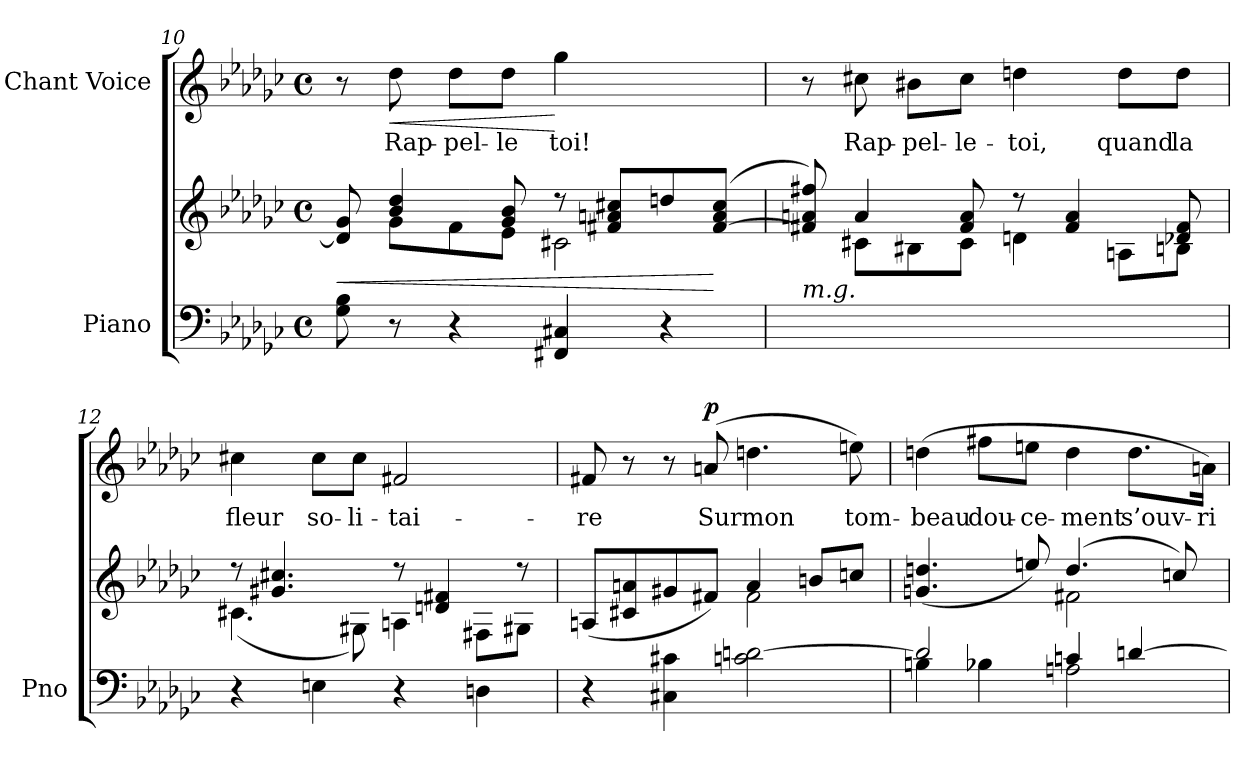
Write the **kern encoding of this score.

**kern	**kern	**dynam	**kern	**text	**dynam
*part2	*part2	*part2	*part1	*part1	*part1
*staff3	*staff2	*staff2/3	*staff1	*staff1	*staff1
*I"Piano	*	*	*I"Chant Voice	*	*
*I'Pno	*	*	*	*	*
*clefF4	*clefG2	*	*clefG2	*	*
*k[b-e-a-d-g-c-]	*k[b-e-a-d-g-c-]	*	*k[b-e-a-d-g-c-]	*	*
*M4/4	*M4/4	*	*M4/4	*	*
*met(c)	*met(c)	*	*met(c)	*	*
=10	=10	=10	=10	=10	=10
!	!	!LO:HP:b	!	!	!
*	*^	*	*	*	*
8G-\ 8B-\	8d-/] 8g-/	8ryy	<	8r	.	.
!	!	!	!	!	!LO:LY:b	!LO:HP:b
8r	4b-/ 4dd-/	8g-\L	.	8dd-\	Rap-	<
!	!	!	!	!	!LO:LY:b	!
4r	.	8f\	.	8dd-\L	-pel-	.
!	!	!	!	!	!LO:LY:b	!
.	8g-/ 8b-/	8e-\J	.	8dd-\J	-le	.
!	!	!	!	!	!LO:LY:b	!
4FF#X/ 4C#X/	8r	2c#X\	.	4gg-\	toi!	[
.	8f#X/ 8an/ 8cc#X/L	.	.	.	.	.
4r	8ddn/	.	.	4ryy	.	.
.	(>[8f#/ 8a/ 8cc#/J	.	[	.	.	.
!!LO:LB:g=z
=11	=11	=11	=11	=11	=11	=11
!LO:TX:a:i:t=m.g.	!	!	!	!	!	!
8ryy	8f#X/] 8an/ 8ff#X/)	8ryy	.	8r	.	.
!	!	!	!	!	!LO:LY:b	!
2..ryy	4a/	8c#X\L	.	8cc#X\	Rap-	.
!	!	!	!	!	!LO:LY:b	!
.	.	8B#X\	.	8b#X\L	-pel-	.
!	!	!	!	!	!LO:LY:b	!
.	8f#/ 8a/	8c#\J	.	8cc#\J	-le-	.
!	!	!	!	!	!LO:LY:b	!
.	8r	4dn\	.	4ddn\	-toi,	.
.	4f#/ 4a/	.	.	.	.	.
!	!	!	!	!	!LO:LY:b	!
.	.	8An\L	.	8dd\L	quand	.
!	!	!	!	!	!LO:LY:b	!
.	8d-/ 8f#/	8Bn\J	.	8dd\J	la	.
=12	=12	=12	=12	=12	=12	=12
!	!	!	!	!	!LO:LY:b	!
4r	8r	(<4.c#X\	.	4cc#X\	fleur	.
.	4.g#X/ 4.cc#X/	.	.	.	.	.
!	!	!	!	!	!LO:LY:b	!
4En\	.	.	.	8cc#\L	so-	.
!	!	!	!	!	!LO:LY:b	!
.	.	8G#X\)	.	8cc#\J	-li-	.
!	!	!	!	!	!LO:LY:b	!
4r	8r	4An\	.	2f#X/	-tai-	.
.	4dn/ 4f#X/	.	.	.	.	.
4Dn\	.	8F#X\L	.	.	.	.
.	8r	8G#X\J	.	.	.	.
=13	=13	=13	=13	=13	=13	=13
!	!	!	!	!	!LO:LY:b	!
4r	(<8An/L	2ryy	.	8f#X/	-re	.
.	8c#X/ 8an/	.	.	8r	.	.
4C#X\ 4c#X\	8g#X/	.	.	8r	.	.
!	!	!	!	!	!LO:LY:b	!LO:DY:a
.	8f#X/J)	.	.	(>8an/	Sur	p
!	!	!	!	!	!LO:LY:b	!
2cn\ [2dn\	4a/	2f#\	.	4.ddn\	mon	.
.	8bn/L	.	.	.	.	.
!	!	!	!	!	!LO:LY:b	!
.	8ccn/J	.	.	8een\)	tom-	.
!!LO:PB:g=z
=14	=14	=14	=14	=14	=14	=14
*^	*	*	*	*	*	*
!	!	!	!	!	!	!LO:LY:b	!
2dn/]	4Bn\	(>4.gn/ 4.ddn/	2ryy	.	(>4ddn\	-beau	.
!	!	!	!	!	!	!LO:LY:b	!
.	4B-X\	.	.	.	8ff#X\L	dou-	.
!	!	!	!	!	!	!LO:LY:b	!
.	.	8een/)	.	.	8een\J	-ce-	.
!	!	!	!	!	!	!LO:LY:b	!
4cn/	2An\	(>4.dd/	2f#X\	.	4dd\	-ment	.
!	!	!	!	!	!	!LO:LY:b	!
[4d/	.	.	.	.	8.dd\L	s’ouv-	.
.	.	8ccn/)	.	.	.	.	.
!	!	!	!	!	!	!LO:LY:b	!
.	.	.	.	.	16an\Jk)	-ri-	.
*v	*v	*	*	*	*	*	*
*	*v	*v	*	*	*	*
=	=	=	=	=	=
*-	*-	*-	*-	*-	*-
